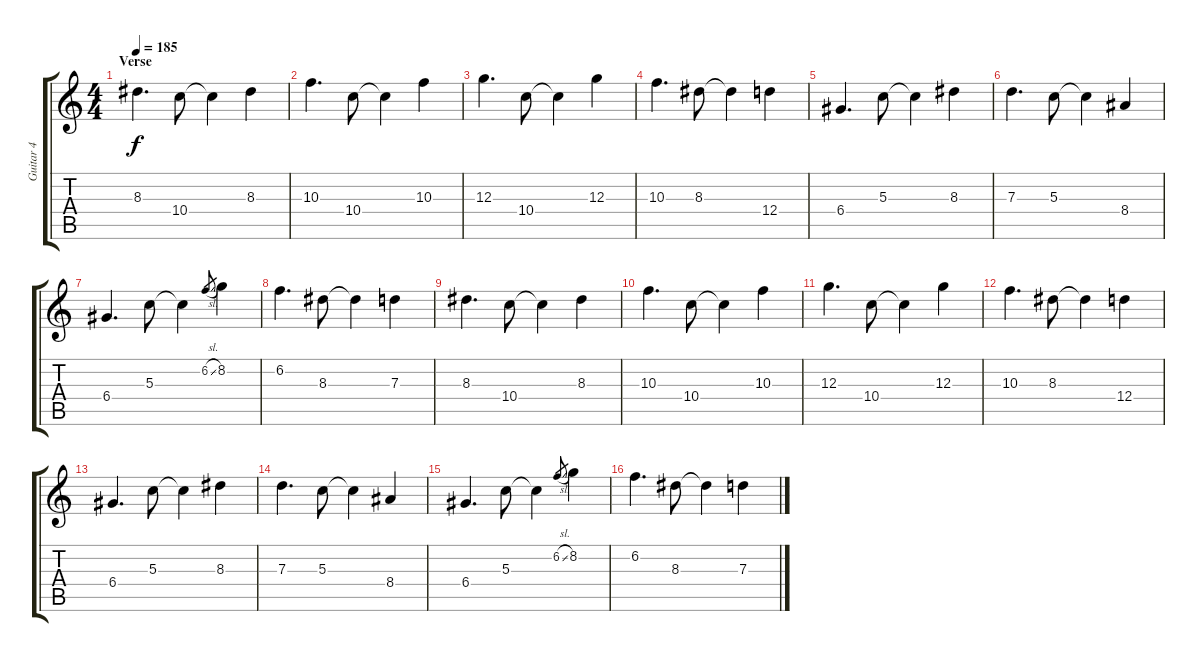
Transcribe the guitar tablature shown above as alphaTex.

\track ("Guitar 4" "Guitar 4") {instrument distortionguitar}
\staff {score tabs}
\tuning (E4 B3 G3 D3 A2 D2) {hide}
\ts (4 4)
\section ("" "Verse")
\tempo 185
\clef g2
\ks c
8.3.4{d dy f} 10.4.8 10.4{t}.4 8.3.4 |
10.3.4{d} 10.4.8 10.4{t}.4 10.3.4 |
12.3.4{d} 10.4.8 10.4{t}.4 12.3.4 |
10.3.4{d} 8.3.8 8.3{t}.4 12.4.4 |
6.4.4{d} 5.3.8 5.3{t}.4 8.3.4 |
7.3.4{d} 5.3.8 5.3{t}.4 8.4.4 |
6.4.4{d} 5.3.8 5.3{t}.4 6.2{sl}.8{gr} 8.2.4 |
6.2.4{d} 8.3.8 8.3{t}.4 7.3.4 |
8.3.4{d} 10.4.8 10.4{t}.4 8.3.4 |
10.3.4{d} 10.4.8 10.4{t}.4 10.3.4 |
12.3.4{d} 10.4.8 10.4{t}.4 12.3.4 |
10.3.4{d} 8.3.8 8.3{t}.4 12.4.4 |
6.4.4{d} 5.3.8 5.3{t}.4 8.3.4 |
7.3.4{d} 5.3.8 5.3{t}.4 8.4.4 |
6.4.4{d} 5.3.8 5.3{t}.4 6.2{sl}.8{gr} 8.2.4 |
6.2.4{d} 8.3.8 8.3{t}.4 7.3.4
